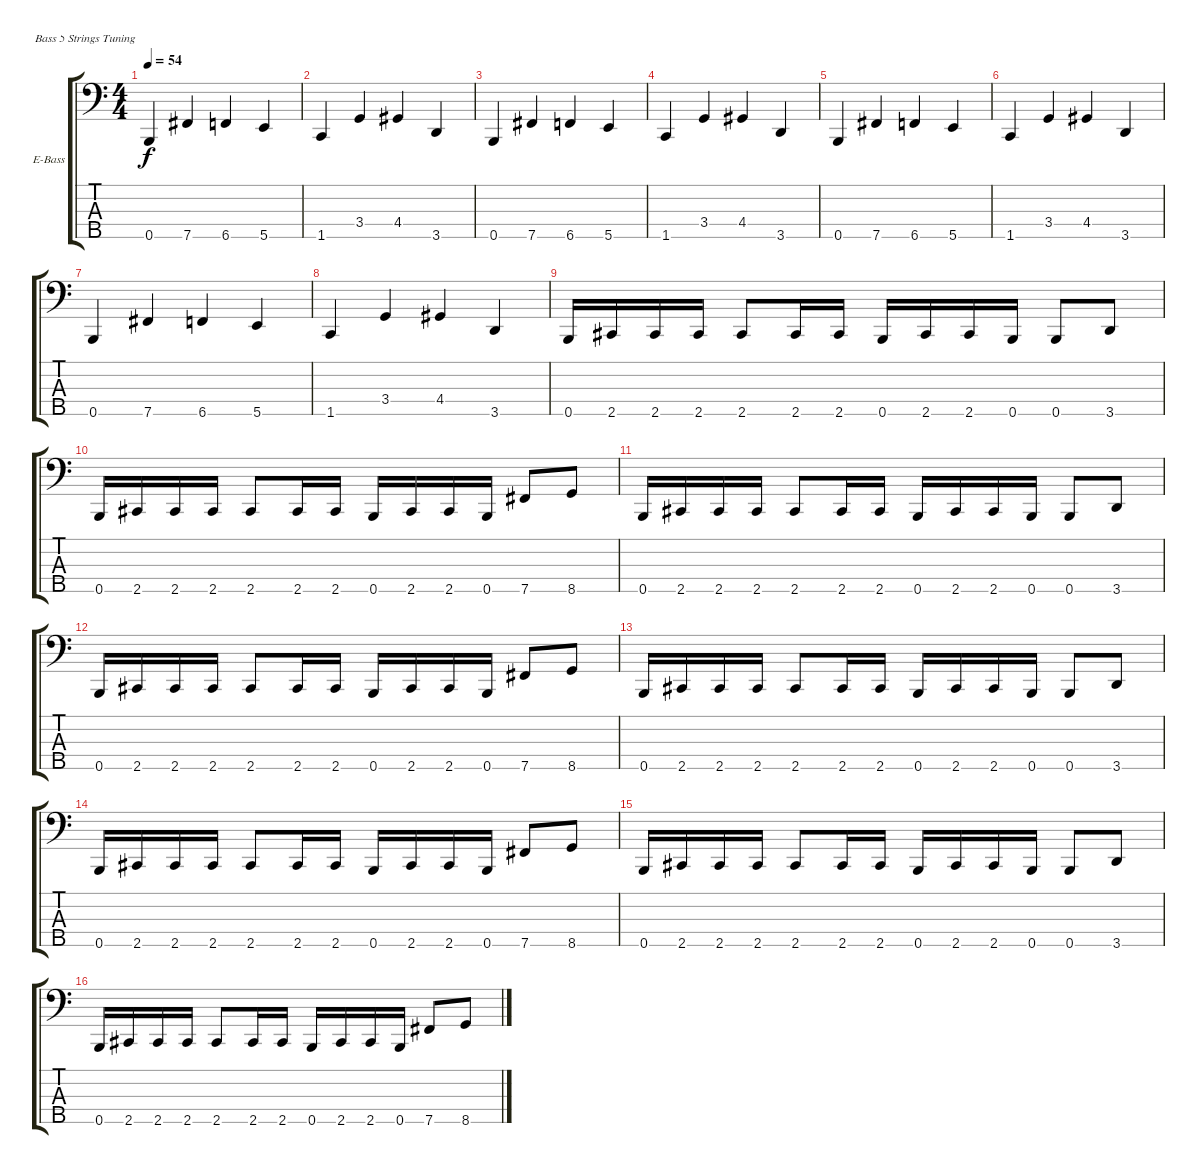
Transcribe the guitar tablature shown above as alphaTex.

\bracketExtendMode groupsimilarinstruments
\firstSystemTrackNameOrientation horizontal
\otherSystemsTrackNameOrientation horizontal
\track ("Electric Bass" "E-Bass") {instrument electricbassfinger}
\staff {score tabs}
\tuning (G2 D2 A1 E1 B0)
\ts (4 4)
\tempo 54
\clef f4
\ks c
0.5.4{dy f} 7.5.4 6.5.4 5.5.4 |
1.5.4 3.4.4 4.4.4 3.5.4 |
0.5.4 7.5.4 6.5.4 5.5.4 |
1.5.4 3.4.4 4.4.4 3.5.4 |
0.5.4 7.5.4 6.5.4 5.5.4 |
1.5.4 3.4.4 4.4.4 3.5.4 |
0.5.4 7.5.4 6.5.4 5.5.4 |
1.5.4 3.4.4 4.4.4 3.5.4 |
0.5.16 2.5.16 2.5.16 2.5.16 2.5.8 2.5.16 2.5.16 0.5.16 2.5.16 2.5.16 0.5.16 0.5.8 3.5.8 |
0.5.16 2.5.16 2.5.16 2.5.16 2.5.8 2.5.16 2.5.16 0.5.16 2.5.16 2.5.16 0.5.16 7.5.8 8.5.8 |
0.5.16 2.5.16 2.5.16 2.5.16 2.5.8 2.5.16 2.5.16 0.5.16 2.5.16 2.5.16 0.5.16 0.5.8 3.5.8 |
0.5.16 2.5.16 2.5.16 2.5.16 2.5.8 2.5.16 2.5.16 0.5.16 2.5.16 2.5.16 0.5.16 7.5.8 8.5.8 |
0.5.16 2.5.16 2.5.16 2.5.16 2.5.8 2.5.16 2.5.16 0.5.16 2.5.16 2.5.16 0.5.16 0.5.8 3.5.8 |
0.5.16 2.5.16 2.5.16 2.5.16 2.5.8 2.5.16 2.5.16 0.5.16 2.5.16 2.5.16 0.5.16 7.5.8 8.5.8 |
0.5.16 2.5.16 2.5.16 2.5.16 2.5.8 2.5.16 2.5.16 0.5.16 2.5.16 2.5.16 0.5.16 0.5.8 3.5.8 |
0.5.16 2.5.16 2.5.16 2.5.16 2.5.8 2.5.16 2.5.16 0.5.16 2.5.16 2.5.16 0.5.16 7.5.8 8.5.8
